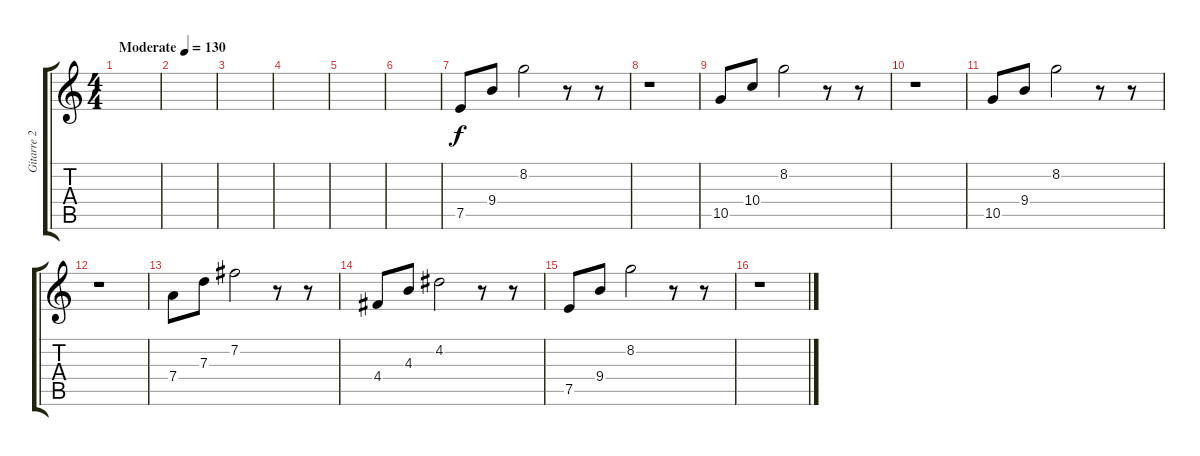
\track ("Gitarre 2 clean" "Gitarre 2 ") {instrument electricguitarclean}
\staff {score tabs}
\tuning (E4 B3 G3 D3 A2 E2) {hide}
\ts (4 4)
\tempo (130 "Moderate")
\clef g2
\ks c
|
|
|
|
|
|
7.5.8 9.4.8 8.2.2 r.8 r.8 |
r.1 |
10.5.8 10.4.8 8.2.2 r.8 r.8 |
r.1 |
10.5.8 9.4.8 8.2.2 r.8 r.8 |
r.1 |
7.4.8 7.3.8 7.2.2 r.8 r.8 |
4.4.8 4.3.8 4.2.2 r.8 r.8 |
7.5.8 9.4.8 8.2.2 r.8 r.8 |
r.1
